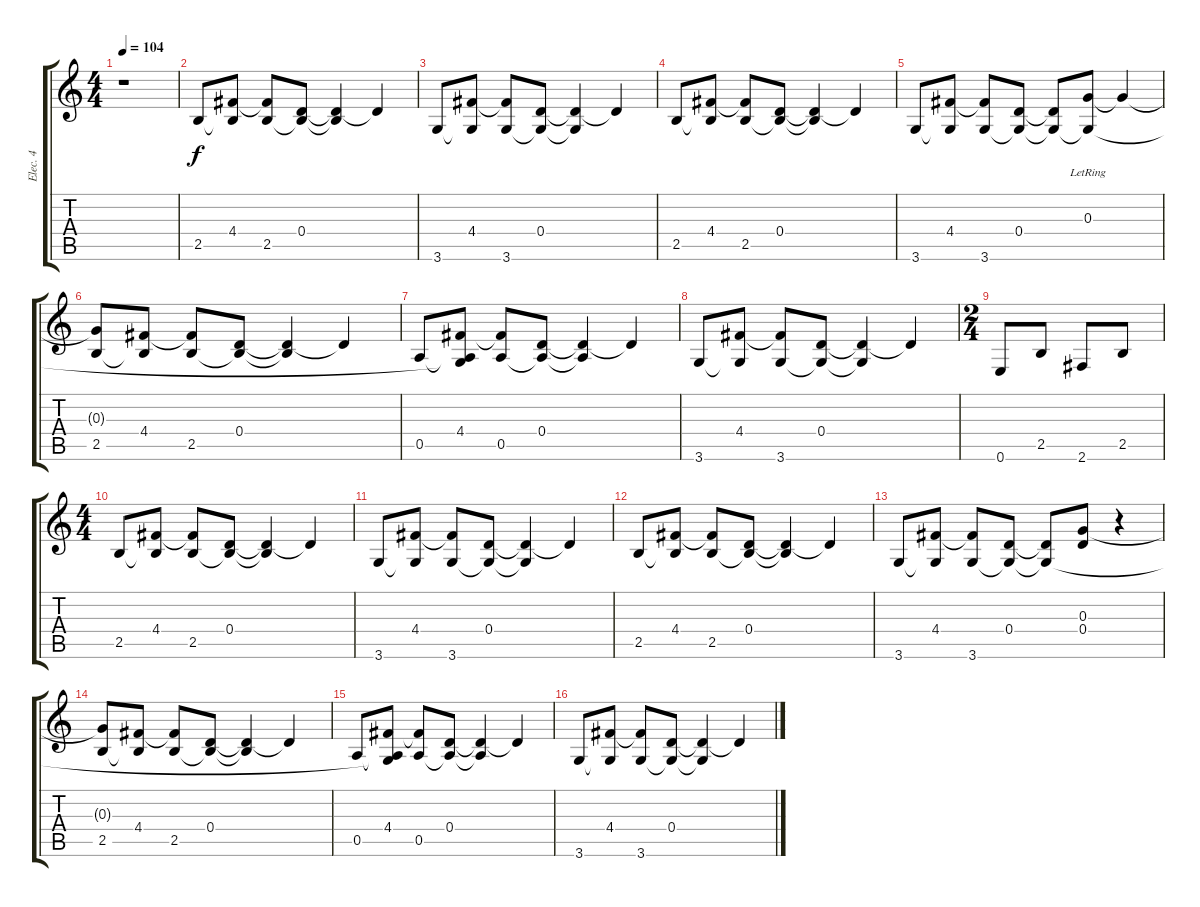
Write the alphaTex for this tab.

\track ("Elec. 4" "Elec. 4") {instrument electricguitarclean}
\staff {score tabs}
\tuning (E4 B3 G3 D3 A2 E2) {hide}
\ts (4 4)
\tempo 104
\clef g2
\ks c
r.1{dy f instrument electricguitarclean} |
2.5.8 (4.4 2.5{t}).8 (4.4{t} 2.5).8 (0.4 2.5{t}).8 (0.4{t} 2.5{t}).4 0.4{t}.4 |
3.6.8 (4.4 3.6{t}).8 (4.4{t} 3.6).8 (0.4 3.6{t}).8 (0.4{t} 3.6{t}).4 0.4{t}.4 |
2.5.8 (4.4 2.5{t}).8 (4.4{t} 2.5).8 (0.4 2.5{t}).8 (0.4{t} 2.5{t}).4 0.4{t}.4 |
3.6.8 (4.4 3.6{t}).8 (4.4{t} 3.6).8 (0.4 3.6{t}).8 (0.4{t} 3.6{t}).8 (0.3{lr} 3.6{t}).8 0.3{t}.4 |
(0.3{t} 2.5).8 (4.4 2.5{t}).8 (4.4{t} 2.5).8 (0.4 2.5{t}).8 (0.4{t} 2.5{t}).4 0.4{t}.4 |
0.5.8 (4.4 0.5{t} 3.6{t}).8 (4.4{t} 0.5).8 (0.4 0.5{t}).8 (0.4{t} 0.5{t}).4 0.4{t}.4 |
3.6.8 (4.4 3.6{t}).8 (4.4{t} 3.6).8 (0.4 3.6{t}).8 (0.4{t} 3.6{t}).4 0.4{t}.4 |
\ts (2 4)
0.6.8 2.5.8 2.6.8 2.5.8 |
\ts (4 4)
2.5.8 (4.4 2.5{t}).8 (4.4{t} 2.5).8 (0.4 2.5{t}).8 (0.4{t} 2.5{t}).4 0.4{t}.4 |
3.6.8 (4.4 3.6{t}).8 (4.4{t} 3.6).8 (0.4 3.6{t}).8 (0.4{t} 3.6{t}).4 0.4{t}.4 |
2.5.8 (4.4 2.5{t}).8 (4.4{t} 2.5).8 (0.4 2.5{t}).8 (0.4{t} 2.5{t}).4 0.4{t}.4 |
3.6.8 (4.4 3.6{t}).8 (4.4{t} 3.6).8 (0.4 3.6{t}).8 (0.4{t} 3.6{t}).8 (0.3 0.4).8 r.4 |
(0.3{t} 2.5).8 (4.4 2.5{t}).8 (4.4{t} 2.5).8 (0.4 2.5{t}).8 (0.4{t} 2.5{t}).4 0.4{t}.4 |
0.5.8 (4.4 0.5{t} 3.6{t}).8 (4.4{t} 0.5).8 (0.4 0.5{t}).8 (0.4{t} 0.5{t}).4 0.4{t}.4 |
3.6.8 (4.4 3.6{t}).8 (4.4{t} 3.6).8 (0.4 3.6{t}).8 (0.4{t} 3.6{t}).4 0.4{t}.4
